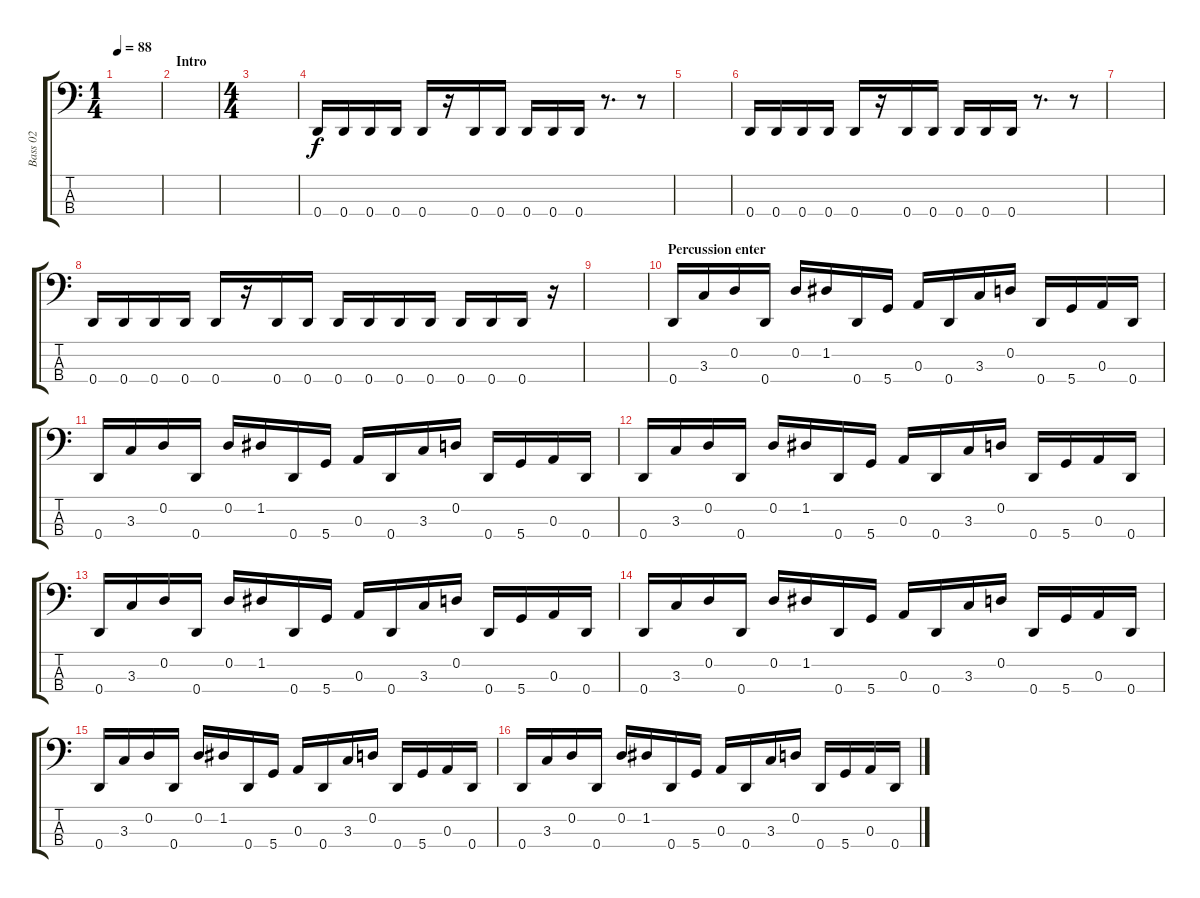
\track ("Bass 02" "Bass 02") {instrument electricbassfinger}
\staff {score tabs}
\tuning (G2 D2 A1 D1) {hide}
\ts (1 4)
\tempo 88
\clef f4
\ks c
|
\section ("" "Intro")
|
\ts (4 4)
|
0.4.16 0.4.16 0.4.16 0.4.16 0.4.16 r.16 0.4.16 0.4.16 0.4.16 0.4.16 0.4.16 r.8{d} r.8 |
|
0.4.16 0.4.16 0.4.16 0.4.16 0.4.16 r.16 0.4.16 0.4.16 0.4.16 0.4.16 0.4.16 r.8{d} r.8 |
|
0.4.16 0.4.16 0.4.16 0.4.16 0.4.16 r.16 0.4.16 0.4.16 0.4.16 0.4.16 0.4.16 0.4.16 0.4.16 0.4.16 0.4.16 r.16 |
|
\section ("" "Percussion enter")
0.4.16{volume 16 instrument acousticbass} 3.3.16 0.2.16 0.4.16 0.2.16 1.2.16 0.4.16 5.4.16 0.3.16 0.4.16 3.3.16 0.2.16 0.4.16 5.4.16 0.3.16 0.4.16 |
0.4.16 3.3.16 0.2.16 0.4.16 0.2.16 1.2.16 0.4.16 5.4.16 0.3.16 0.4.16 3.3.16 0.2.16 0.4.16 5.4.16 0.3.16 0.4.16 |
0.4.16 3.3.16 0.2.16 0.4.16 0.2.16 1.2.16 0.4.16 5.4.16 0.3.16 0.4.16 3.3.16 0.2.16 0.4.16 5.4.16 0.3.16 0.4.16 |
0.4.16 3.3.16 0.2.16 0.4.16 0.2.16 1.2.16 0.4.16 5.4.16 0.3.16 0.4.16 3.3.16 0.2.16 0.4.16 5.4.16 0.3.16 0.4.16 |
0.4.16 3.3.16 0.2.16 0.4.16 0.2.16 1.2.16 0.4.16 5.4.16 0.3.16 0.4.16 3.3.16 0.2.16 0.4.16 5.4.16 0.3.16 0.4.16 |
0.4.16 3.3.16 0.2.16 0.4.16 0.2.16 1.2.16 0.4.16 5.4.16 0.3.16 0.4.16 3.3.16 0.2.16 0.4.16 5.4.16 0.3.16 0.4.16 |
0.4.16 3.3.16 0.2.16 0.4.16 0.2.16 1.2.16 0.4.16 5.4.16 0.3.16 0.4.16 3.3.16 0.2.16 0.4.16 5.4.16 0.3.16 0.4.16
